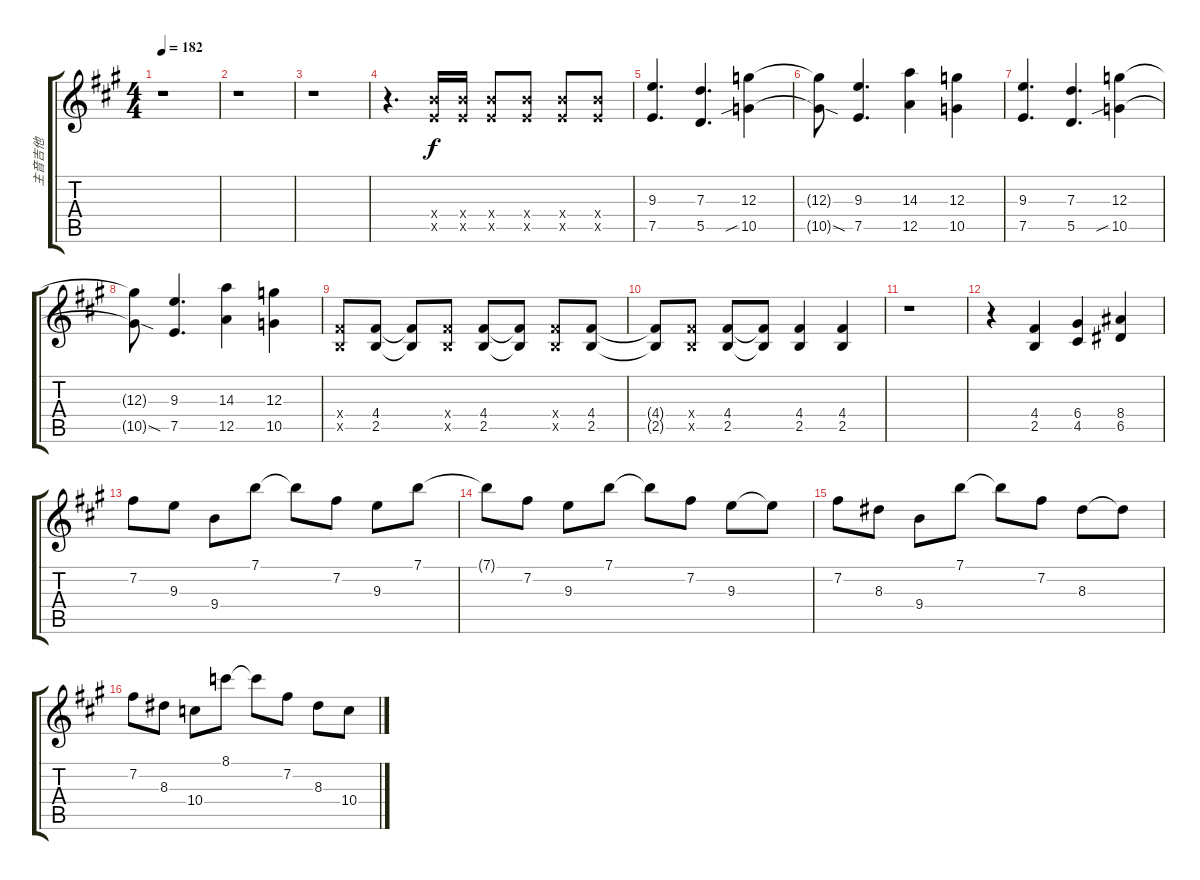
\track ("主音吉他" "主音吉他") {instrument distortionguitar}
\staff {score tabs}
\tuning (E4 B3 G3 D3 A2 E2) {hide}
\ts (4 4)
\tempo 182
\clef g2
\ks a
r.1{dy f} |
r.1 |
r.1 |
r.4{d} (9.4{x} 7.5{x}).16 (9.4{x} 7.5{x}).16 (9.4{x} 7.5{x}).8 (9.4{x} 7.5{x}).8 (9.4{x} 7.5{x}).8 (9.4{x} 7.5{x}).8 |
(9.3 7.5).4{d} (7.3 5.5).4{d} (12.3 10.5{sib}).4 |
(12.3{t} 10.5{sod t}).8 (9.3 7.5).4{d} (14.3 12.5).4 (12.3 10.5).4 |
(9.3 7.5).4{d} (7.3 5.5).4{d} (12.3 10.5{sib}).4 |
(12.3{t} 10.5{sod t}).8 (9.3 7.5).4{d} (14.3 12.5).4 (12.3 10.5).4 |
(4.4{x} 2.5{x}).8 (4.4 2.5).8 (4.4{t} 2.5{t}).8 (4.4{x} 2.5{x}).8 (4.4 2.5).8 (4.4{t} 2.5{t}).8 (4.4{x} 2.5{x}).8 (4.4 2.5).8 |
(4.4{t} 2.5{t}).8 (4.4{x} 2.5{x}).8 (4.4 2.5).8 (4.4{t} 2.5{t}).8 (4.4 2.5).4 (4.4 2.5).4 |
r.1 |
r.4 (4.4 2.5).4 (6.4 4.5).4 (8.4 6.5).4 |
7.2.8 9.3.8 9.4.8 7.1.8 7.1{t}.8 7.2.8 9.3.8 7.1.8 |
7.1{t}.8 7.2.8 9.3.8 7.1.8 7.1{t}.8 7.2.8 9.3.8 9.3{t}.8 |
7.2.8 8.3.8 9.4.8 7.1.8 7.1{t}.8 7.2.8 8.3.8 8.3{t}.8 |
7.2.8 8.3.8 10.4.8 8.1.8 8.1{t}.8 7.2.8 8.3.8 10.4.8
